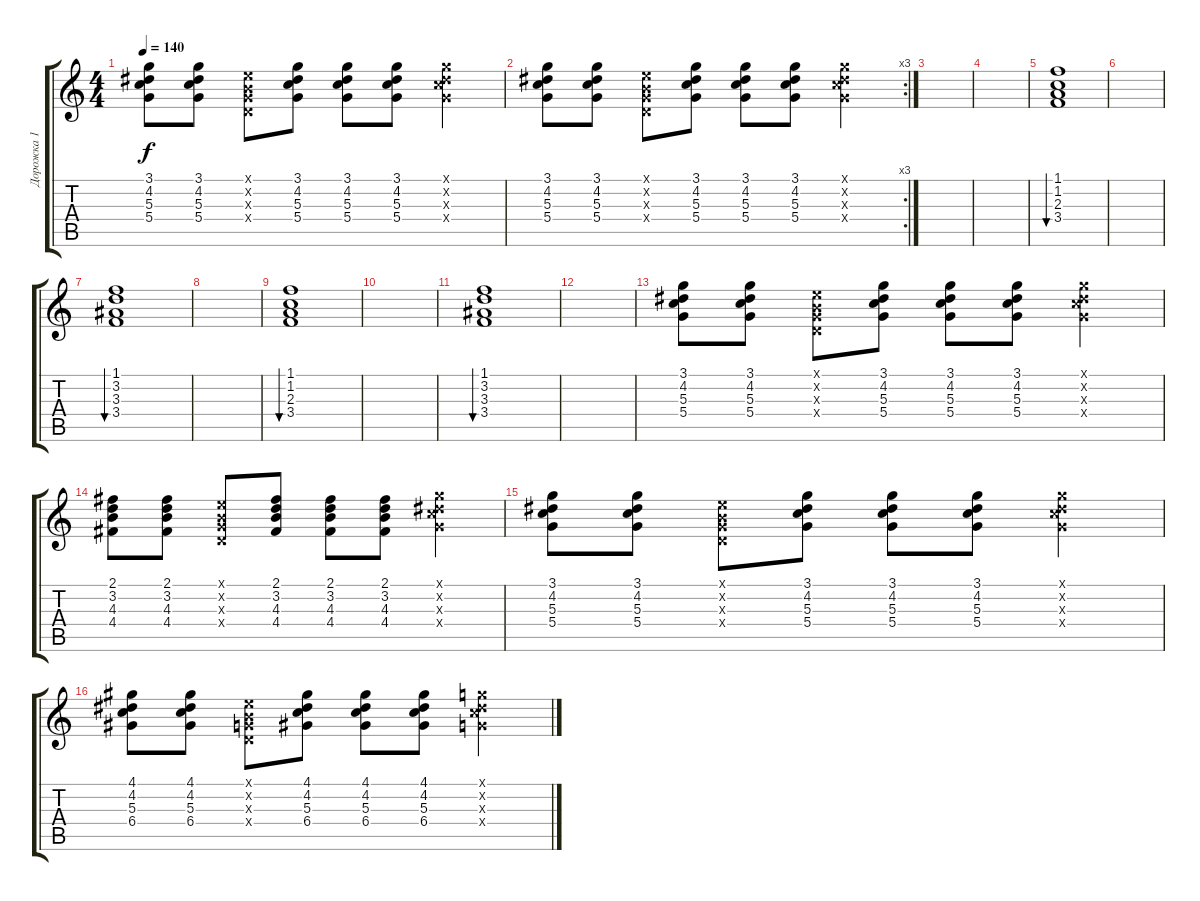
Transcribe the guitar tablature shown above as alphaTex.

\track ("Дорожка 1" "Дорожка 1") {instrument acousticguitarsteel}
\staff {score tabs}
\tuning (E4 B3 G3 D3 A2 E2) {hide}
\ts (4 4)
\tempo 140
\clef g2
\ks c
(3.1 4.2 5.3 5.4).8{dy f} (3.1 4.2 5.3 5.4).8 (0.1{x} 0.2{x} 0.3{x} 0.4{x}).8 (3.1 4.2 5.3 5.4).8 (3.1 4.2 5.3 5.4).8 (3.1 4.2 5.3 5.4).8 (3.1{x} 4.2{x} 5.3{x} 5.4{x}).4 |
\rc 3
(3.1 4.2 5.3 5.4).8 (3.1 4.2 5.3 5.4).8 (0.1{x} 0.2{x} 0.3{x} 0.4{x}).8 (3.1 4.2 5.3 5.4).8 (3.1 4.2 5.3 5.4).8 (3.1 4.2 5.3 5.4).8 (3.1{x} 4.2{x} 5.3{x} 5.4{x}).4 |
|
|
(1.1 1.2 2.3 3.4).1{bu 240} |
|
(1.1 3.2 3.3 3.4).1{bu 240} |
|
(1.1 1.2 2.3 3.4).1{bu 240} |
|
(1.1 3.2 3.3 3.4).1{bu 240} |
|
(3.1 4.2 5.3 5.4).8 (3.1 4.2 5.3 5.4).8 (0.1{x} 0.2{x} 0.3{x} 0.4{x}).8 (3.1 4.2 5.3 5.4).8 (3.1 4.2 5.3 5.4).8 (3.1 4.2 5.3 5.4).8 (3.1{x} 4.2{x} 5.3{x} 5.4{x}).4 |
(2.1 3.2 4.3 4.4).8 (2.1 3.2 4.3 4.4).8 (0.1{x} 0.2{x} 0.3{x} 0.4{x}).8 (2.1 3.2 4.3 4.4).8 (2.1 3.2 4.3 4.4).8 (2.1 3.2 4.3 4.4).8 (3.1{x} 4.2{x} 5.3{x} 5.4{x}).4 |
(3.1 4.2 5.3 5.4).8 (3.1 4.2 5.3 5.4).8 (0.1{x} 0.2{x} 0.3{x} 0.4{x}).8 (3.1 4.2 5.3 5.4).8 (3.1 4.2 5.3 5.4).8 (3.1 4.2 5.3 5.4).8 (3.1{x} 4.2{x} 5.3{x} 5.4{x}).4 |
(4.1 4.2 5.3 6.4).8 (4.1 4.2 5.3 6.4).8 (0.1{x} 0.2{x} 0.3{x} 0.4{x}).8 (4.1 4.2 5.3 6.4).8 (4.1 4.2 5.3 6.4).8 (4.1 4.2 5.3 6.4).8 (3.1{x} 4.2{x} 5.3{x} 5.4{x}).4
